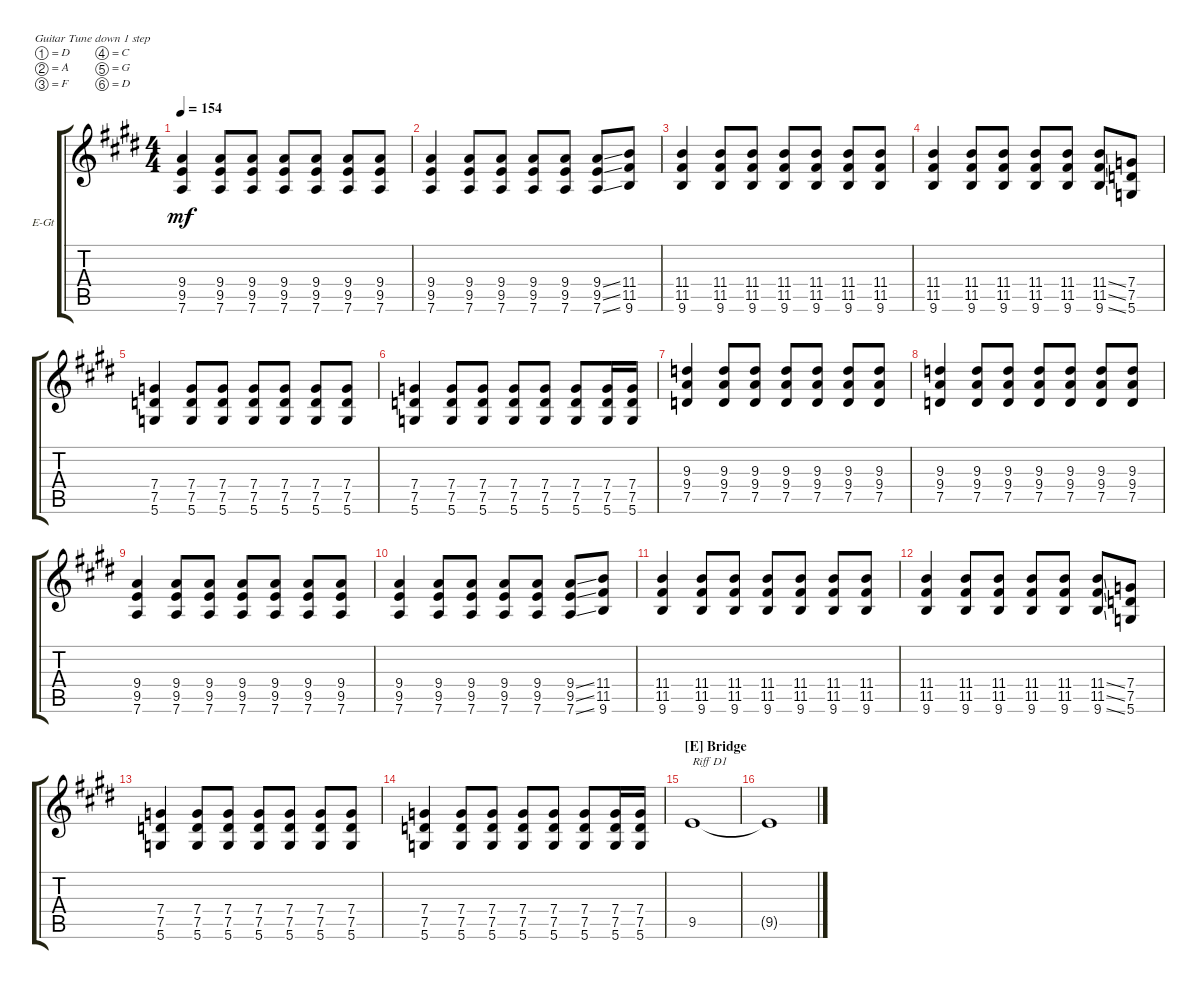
\defaultSystemsLayout 4
\bracketExtendMode groupsimilarinstruments
\firstSystemTrackNameOrientation horizontal
\otherSystemsTrackNameOrientation horizontal
\track ("Michael Poulsen" "E-Gt") {instrument distortionguitar}
\staff {score tabs}
\tuning (D4 A3 F3 C3 G2 D2)
\ts (4 4)
\tempo 154
\clef g2
\ks e
(7.6 9.5 9.4).4{dy mf} (7.6 9.5 9.4).8 (7.6 9.5 9.4).8 (7.6 9.5 9.4).8 (7.6 9.5 9.4).8 (7.6 9.5 9.4).8 (7.6 9.5 9.4).8 |
(7.6 9.5 9.4).4 (7.6 9.5 9.4).8 (7.6 9.5 9.4).8 (7.6 9.5 9.4).8 (7.6 9.5 9.4).8 (7.6{ss} 9.5{ss} 9.4{ss}).8 (9.6 11.5 11.4).8 |
(11.4 11.5 9.6).4 (11.4 11.5 9.6).8 (11.4 11.5 9.6).8 (11.4 11.5 9.6).8 (11.4 11.5 9.6).8 (11.4 11.5 9.6).8 (11.4 11.5 9.6).8 |
(11.4 11.5 9.6).4 (11.4 11.5 9.6).8 (11.4 11.5 9.6).8 (11.4 11.5 9.6).8 (11.4 11.5 9.6).8 (11.4{ss} 11.5{ss} 9.6{ss}).8 (5.6 7.5 7.4).8 |
(7.4 7.5 5.6).4 (5.6 7.5 7.4).8 (5.6 7.5 7.4).8 (5.6 7.5 7.4).8 (5.6 7.5 7.4).8 (5.6 7.5 7.4).8 (5.6 7.5 7.4).8 |
(7.4 7.5 5.6).4 (5.6 7.5 7.4).8 (5.6 7.5 7.4).8 (5.6 7.5 7.4).8 (5.6 7.5 7.4).8 (5.6 7.5 7.4).8 (5.6 7.5 7.4).16 (7.4 7.5 5.6).16 |
(7.5 9.4 9.3).4 (9.3 9.4 7.5).8 (9.3 9.4 7.5).8 (9.3 9.4 7.5).8 (9.3 9.4 7.5).8 (9.3 9.4 7.5).8 (9.3 9.4 7.5).8 |
(7.5 9.4 9.3).4 (9.3 9.4 7.5).8 (9.3 9.4 7.5).8 (9.3 9.4 7.5).8 (9.3 9.4 7.5).8 (9.3 9.4 7.5).8 (9.3 9.4 7.5).8 |
(7.6 9.5 9.4).4 (7.6 9.5 9.4).8 (7.6 9.5 9.4).8 (7.6 9.5 9.4).8 (7.6 9.5 9.4).8 (7.6 9.5 9.4).8 (7.6 9.5 9.4).8 |
(7.6 9.5 9.4).4 (7.6 9.5 9.4).8 (7.6 9.5 9.4).8 (7.6 9.5 9.4).8 (7.6 9.5 9.4).8 (7.6{ss} 9.5{ss} 9.4{ss}).8 (9.6 11.5 11.4).8 |
(11.4 11.5 9.6).4 (11.4 11.5 9.6).8 (11.4 11.5 9.6).8 (11.4 11.5 9.6).8 (11.4 11.5 9.6).8 (11.4 11.5 9.6).8 (11.4 11.5 9.6).8 |
(11.4 11.5 9.6).4 (11.4 11.5 9.6).8 (11.4 11.5 9.6).8 (11.4 11.5 9.6).8 (11.4 11.5 9.6).8 (11.4{ss} 11.5{ss} 9.6{ss}).8 (5.6 7.5 7.4).8 |
(7.4 7.5 5.6).4 (5.6 7.5 7.4).8 (5.6 7.5 7.4).8 (5.6 7.5 7.4).8 (5.6 7.5 7.4).8 (5.6 7.5 7.4).8 (5.6 7.5 7.4).8 |
(7.4 7.5 5.6).4 (5.6 7.5 7.4).8 (5.6 7.5 7.4).8 (5.6 7.5 7.4).8 (5.6 7.5 7.4).8 (5.6 7.5 7.4).8 (5.6 7.5 7.4).16 (7.4 7.5 5.6).16 |
\section ("E" "Bridge")
9.5.1{txt "Riff D1"} |
9.5{t}.1
